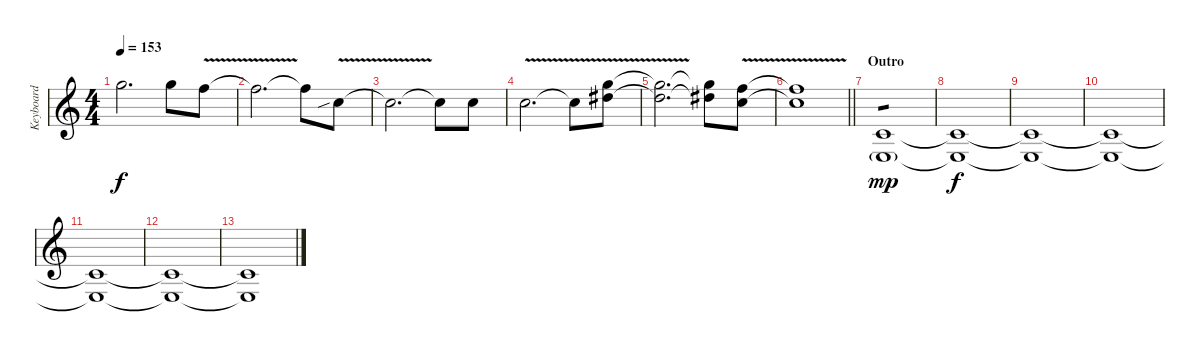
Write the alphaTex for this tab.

\track ("Keyboard" "Keyboard") {instrument synthstrings1}
\staff {score}
\tuning (D4 A3 F3 C3 G2 C2) {hide}
\ts (4 4)
\tempo 153
\clef g2
\ks c
17.1{t}.2{d dy f} 17.1.8 20.2{v}.8 |
20.2{t}.2{d} 20.2{t}.8 15.2{v sib}.8 |
15.2{t}.2{d} 15.2{t}.8 15.2.8 |
15.2{v}.2{d} 15.2{t}.8 (17.1{v} 18.2{v}).8 |
(17.1{t} 18.2{t}).2{d} (17.1{t} 18.2{t}).8 (15.1{v} 15.2{v}).8 |
\barLineRight lightlight
(15.1{t} 15.2{t}).1 |
\section ("" "Outro")
(7.3 4.4{g}).1{tp 1 dy mp volume 13} |
(7.3{t} 4.4{t}).1{dy f volume 0} |
(7.3{t} 4.4{t}).1 |
(7.3{t} 4.4{t}).1 |
(7.3{t} 4.4{t}).1 |
(7.3{t} 4.4{t}).1 |
(7.3{t} 4.4{t}).1
